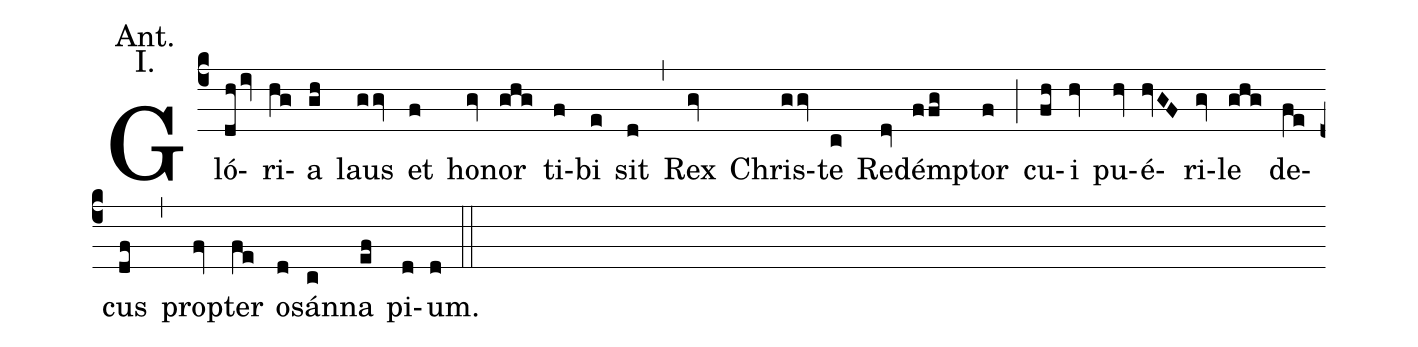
annotation: Ant.;
annotation: I.;
%%
(c4) Gló(dhiv)ri(hg)a(gh) laus(ggv) et(f) ho(gv)nor(ghg) ti(f)bi(e) sit(d) (,)
Rex(gv) Chris(ggv)te(c) Re(dv)démp(ffg)tor(f) (;)
cu(fh)i(hv) pu(hv)é(hvGF)ri(gv)le(ghg) de(fe)cus(df) (,)
prop(fv)ter(fe) o(d)sán(c)na(ef) pi(d)um.(d) (::)
